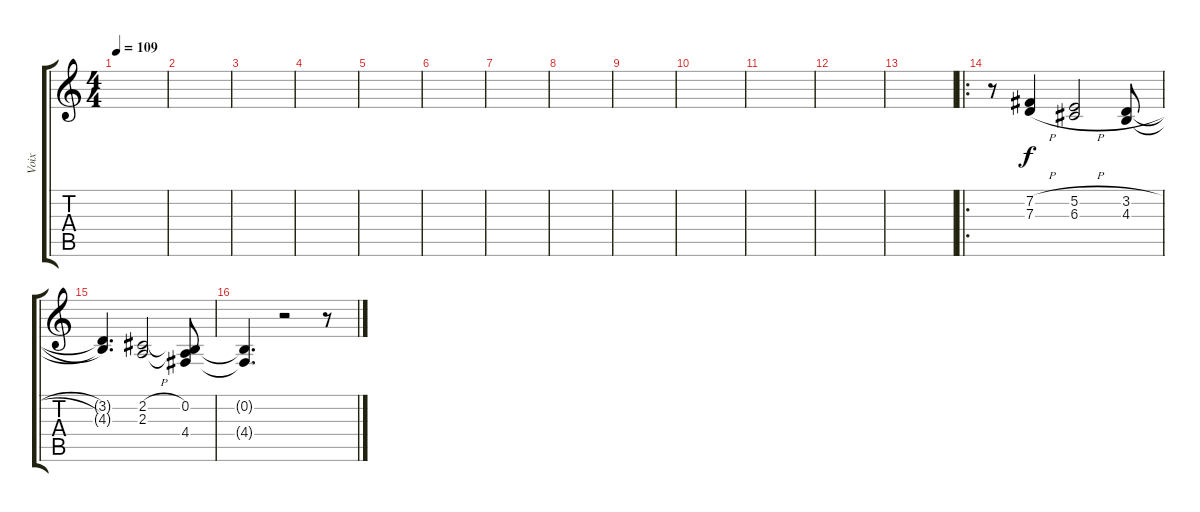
\track ("Voix" "Voix") {instrument synthvoice}
\staff {score tabs}
\tuning (E4 B3 G3 D3 A2 E2) {hide}
\ts (4 4)
\tempo 109
\clef g2
\ks c
|
|
|
|
|
|
|
|
|
|
|
|
|
\ro
r.8 (7.2{h} 7.3{h}).4 (5.2{h} 6.3{h}).2 (3.2{h} 4.3{h}).8 |
(3.2{t} 4.3{t}).4{d} (2.2{h} 2.3).2 (0.2 2.3{t} 4.4).8 |
(0.2{t} 4.4{t}).4{d} r.2 r.8
